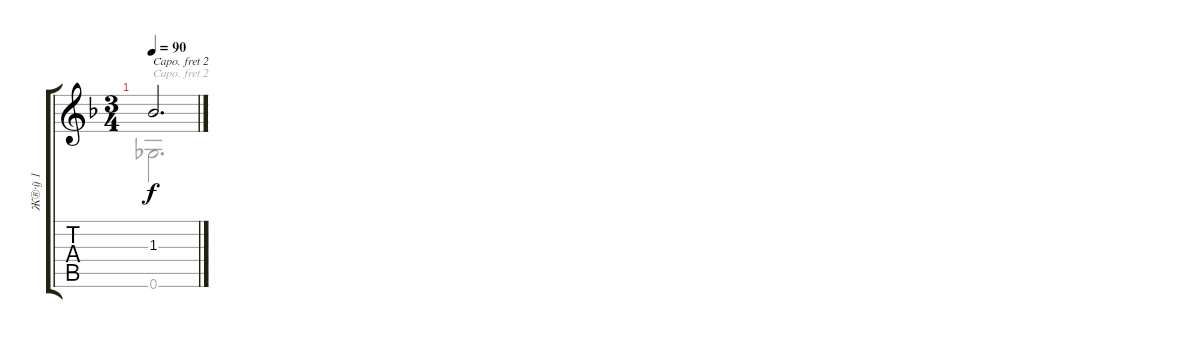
\track ("Ж®·ў 1" "Ж®·ў 1") {instrument acousticguitarsteel}
\staff {score tabs}
\capo 2
\tuning (E4 B3 G3 D3 A2 E2) {hide}
\voice
\ts (3 4)
\tempo 90
\clef g2
\ks f
1.3{t}.2{d dy f}
\voice
\clef g2
\ottava regular
\simile none
\ks f
0.6{t}.2{d dy f}
